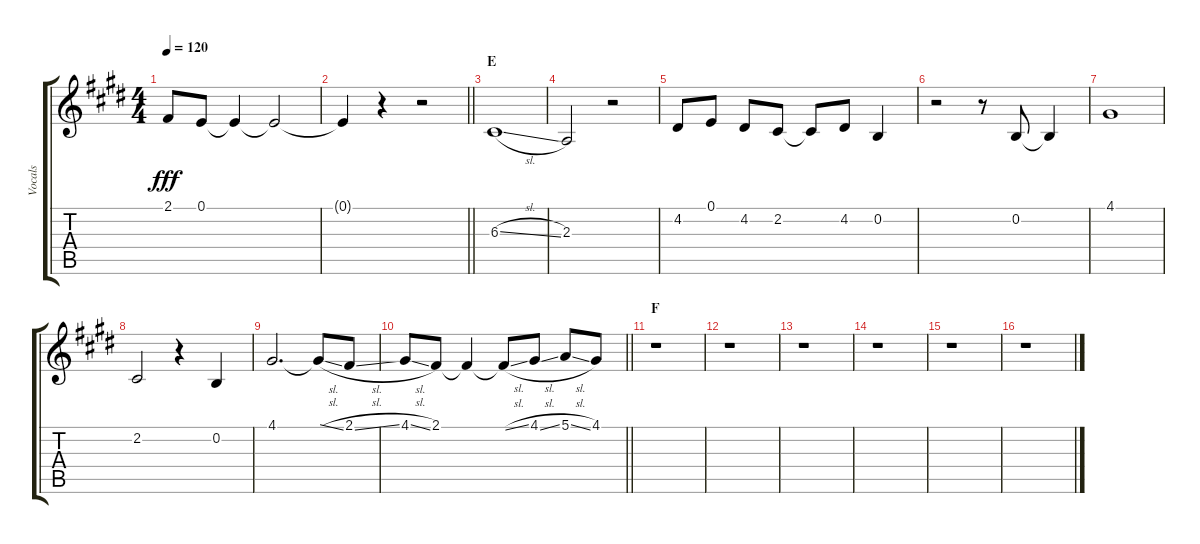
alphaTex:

\track ("Vocals" "Vocals") {instrument voiceoohs}
\staff {score tabs}
\tuning (E4 B3 G3 D3 A2 E2) {hide}
\ts (4 4)
\tempo 120
\clef g2
\ks e
2.1.8{dy fff} 0.1.8 0.1{t}.4 0.1{t}.2 |
\barLineRight lightlight
0.1{t}.4 r.4 r.2 |
\section ("" "E")
6.3{sl}.1 |
2.3.2 r.2 |
4.2.8 0.1.8 4.2.8 2.2.8 2.2{t}.8 4.2.8 0.2.4 |
r.2 r.8 0.2.8 0.2{t}.4 |
4.1.1 |
2.2.2 r.4 0.2.4 |
4.1.2{d} 4.1{sl t}.8 2.1{sl}.8 |
\barLineRight lightlight
4.1{sl}.8 2.1.8 2.1{t}.4 2.1{sl t}.8 4.1{sl}.8 5.1{sl}.8 4.1.8 |
\section ("" "F")
r.1 |
r.1 |
r.1 |
r.1 |
r.1 |
r.1
